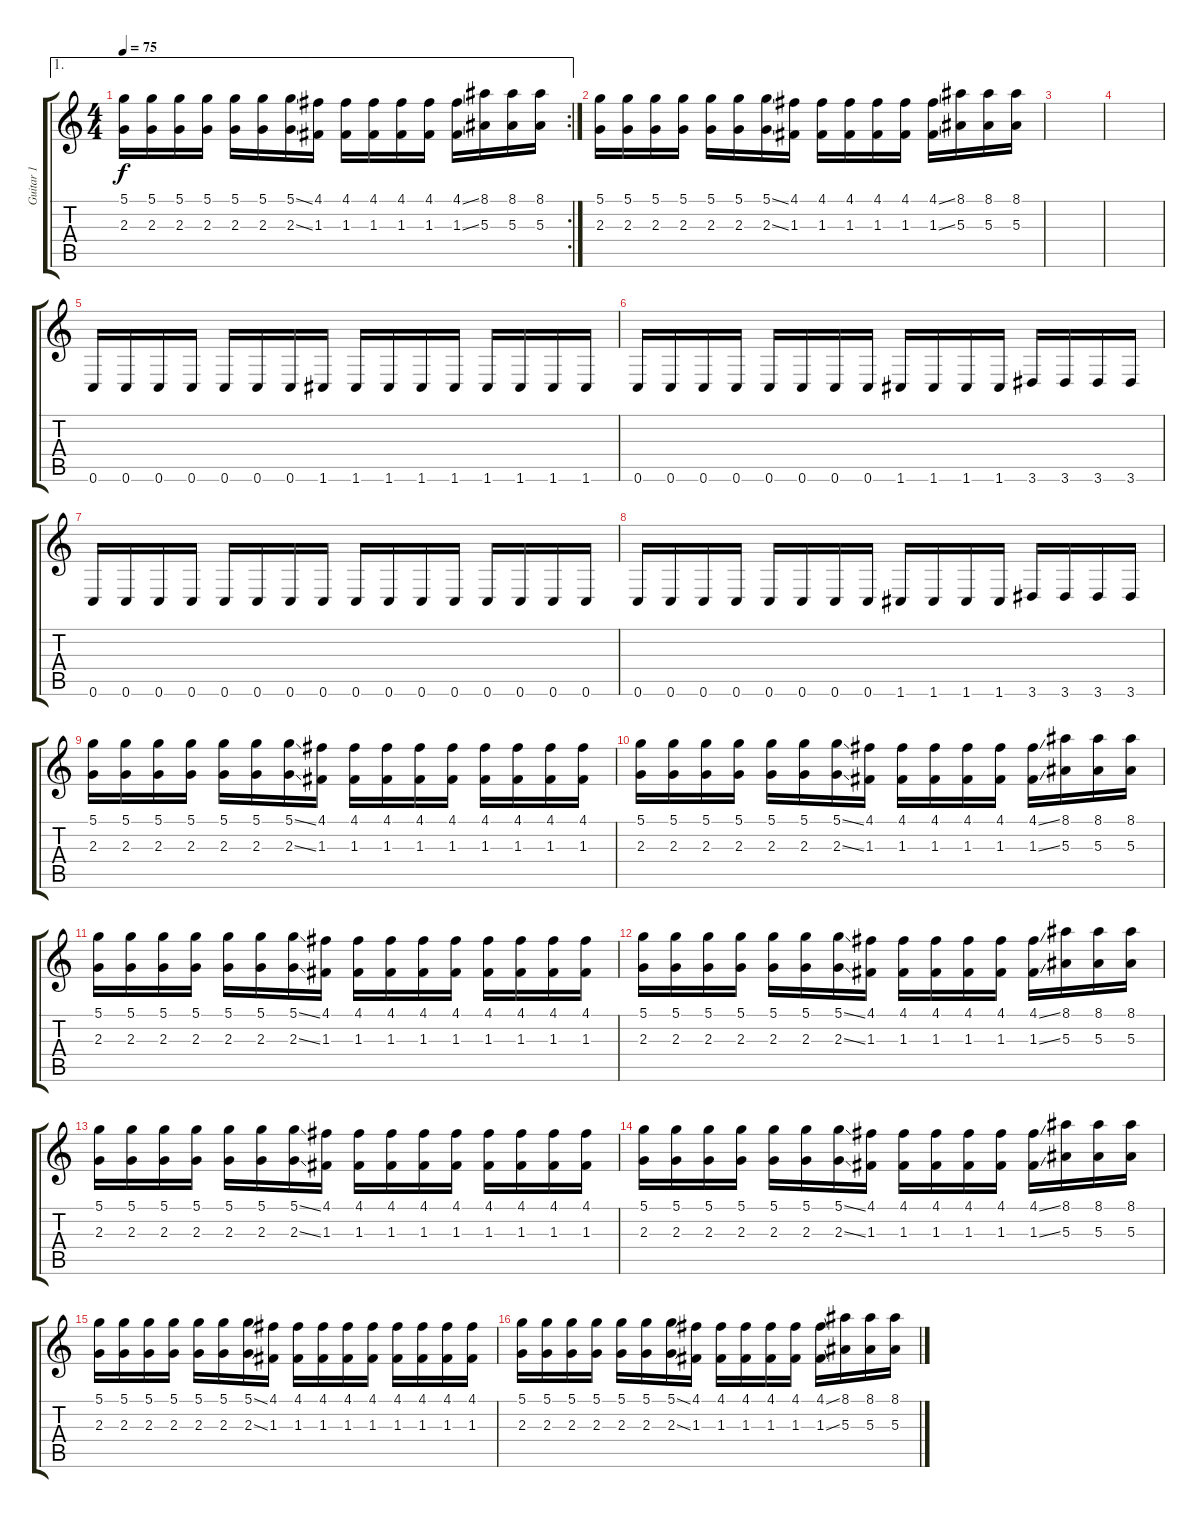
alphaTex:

\track ("Guitar 1" "Guitar 1") {instrument distortionguitar}
\staff {score tabs}
\tuning (D4 A3 F3 C3 G2 C2) {hide}
\ae 1
\rc 2
\ts (4 4)
\tempo 75
\clef g2
\ks c
(5.1 2.3).16{dy f} (5.1 2.3).16 (5.1 2.3).16 (5.1 2.3).16 (5.1 2.3).16 (5.1 2.3).16 (5.1{ss} 2.3{ss}).16 (4.1 1.3).16 (4.1 1.3).16 (4.1 1.3).16 (4.1 1.3).16 (4.1 1.3).16 (4.1{ss} 1.3{ss}).16 (8.1 5.3).16 (8.1 5.3).16 (8.1 5.3).16 |
(5.1 2.3).16 (5.1 2.3).16 (5.1 2.3).16 (5.1 2.3).16 (5.1 2.3).16 (5.1 2.3).16 (5.1{ss} 2.3{ss}).16 (4.1 1.3).16 (4.1 1.3).16 (4.1 1.3).16 (4.1 1.3).16 (4.1 1.3).16 (4.1{ss} 1.3{ss}).16 (8.1 5.3).16 (8.1 5.3).16 (8.1 5.3).16 |
|
|
0.6.16{volume 16} 0.6.16 0.6.16 0.6.16 0.6.16 0.6.16 0.6.16 1.6.16 1.6.16 1.6.16 1.6.16 1.6.16 1.6.16 1.6.16 1.6.16 1.6.16 |
0.6.16 0.6.16 0.6.16 0.6.16 0.6.16 0.6.16 0.6.16 0.6.16 1.6.16 1.6.16 1.6.16 1.6.16 3.6.16 3.6.16 3.6.16 3.6.16 |
0.6.16 0.6.16 0.6.16 0.6.16 0.6.16 0.6.16 0.6.16 0.6.16 0.6.16 0.6.16 0.6.16 0.6.16 0.6.16 0.6.16 0.6.16 0.6.16 |
0.6.16 0.6.16 0.6.16 0.6.16 0.6.16 0.6.16 0.6.16 0.6.16 1.6.16 1.6.16 1.6.16 1.6.16 3.6.16 3.6.16 3.6.16 3.6.16 |
(5.1 2.3).16 (5.1 2.3).16 (5.1 2.3).16 (5.1 2.3).16 (5.1 2.3).16 (5.1 2.3).16 (5.1{ss} 2.3{ss}).16 (4.1 1.3).16 (4.1 1.3).16 (4.1 1.3).16 (4.1 1.3).16 (4.1 1.3).16 (4.1 1.3).16 (4.1 1.3).16 (4.1 1.3).16 (4.1 1.3).16 |
(5.1 2.3).16 (5.1 2.3).16 (5.1 2.3).16 (5.1 2.3).16 (5.1 2.3).16 (5.1 2.3).16 (5.1{ss} 2.3{ss}).16 (4.1 1.3).16 (4.1 1.3).16 (4.1 1.3).16 (4.1 1.3).16 (4.1 1.3).16 (4.1{ss} 1.3{ss}).16 (8.1 5.3).16 (8.1 5.3).16 (8.1 5.3).16 |
(5.1 2.3).16 (5.1 2.3).16 (5.1 2.3).16 (5.1 2.3).16 (5.1 2.3).16 (5.1 2.3).16 (5.1{ss} 2.3{ss}).16 (4.1 1.3).16 (4.1 1.3).16 (4.1 1.3).16 (4.1 1.3).16 (4.1 1.3).16 (4.1 1.3).16 (4.1 1.3).16 (4.1 1.3).16 (4.1 1.3).16 |
(5.1 2.3).16 (5.1 2.3).16 (5.1 2.3).16 (5.1 2.3).16 (5.1 2.3).16 (5.1 2.3).16 (5.1{ss} 2.3{ss}).16 (4.1 1.3).16 (4.1 1.3).16 (4.1 1.3).16 (4.1 1.3).16 (4.1 1.3).16 (4.1{ss} 1.3{ss}).16 (8.1 5.3).16 (8.1 5.3).16 (8.1 5.3).16 |
(5.1 2.3).16 (5.1 2.3).16 (5.1 2.3).16 (5.1 2.3).16 (5.1 2.3).16 (5.1 2.3).16 (5.1{ss} 2.3{ss}).16 (4.1 1.3).16 (4.1 1.3).16 (4.1 1.3).16 (4.1 1.3).16 (4.1 1.3).16 (4.1 1.3).16 (4.1 1.3).16 (4.1 1.3).16 (4.1 1.3).16 |
(5.1 2.3).16 (5.1 2.3).16 (5.1 2.3).16 (5.1 2.3).16 (5.1 2.3).16 (5.1 2.3).16 (5.1{ss} 2.3{ss}).16 (4.1 1.3).16 (4.1 1.3).16 (4.1 1.3).16 (4.1 1.3).16 (4.1 1.3).16 (4.1{ss} 1.3{ss}).16 (8.1 5.3).16 (8.1 5.3).16 (8.1 5.3).16 |
(5.1 2.3).16 (5.1 2.3).16 (5.1 2.3).16 (5.1 2.3).16 (5.1 2.3).16 (5.1 2.3).16 (5.1{ss} 2.3{ss}).16 (4.1 1.3).16 (4.1 1.3).16 (4.1 1.3).16 (4.1 1.3).16 (4.1 1.3).16 (4.1 1.3).16 (4.1 1.3).16 (4.1 1.3).16 (4.1 1.3).16 |
(5.1 2.3).16 (5.1 2.3).16 (5.1 2.3).16 (5.1 2.3).16 (5.1 2.3).16 (5.1 2.3).16 (5.1{ss} 2.3{ss}).16 (4.1 1.3).16 (4.1 1.3).16 (4.1 1.3).16 (4.1 1.3).16 (4.1 1.3).16 (4.1{ss} 1.3{ss}).16 (8.1 5.3).16 (8.1 5.3).16 (8.1 5.3).16
